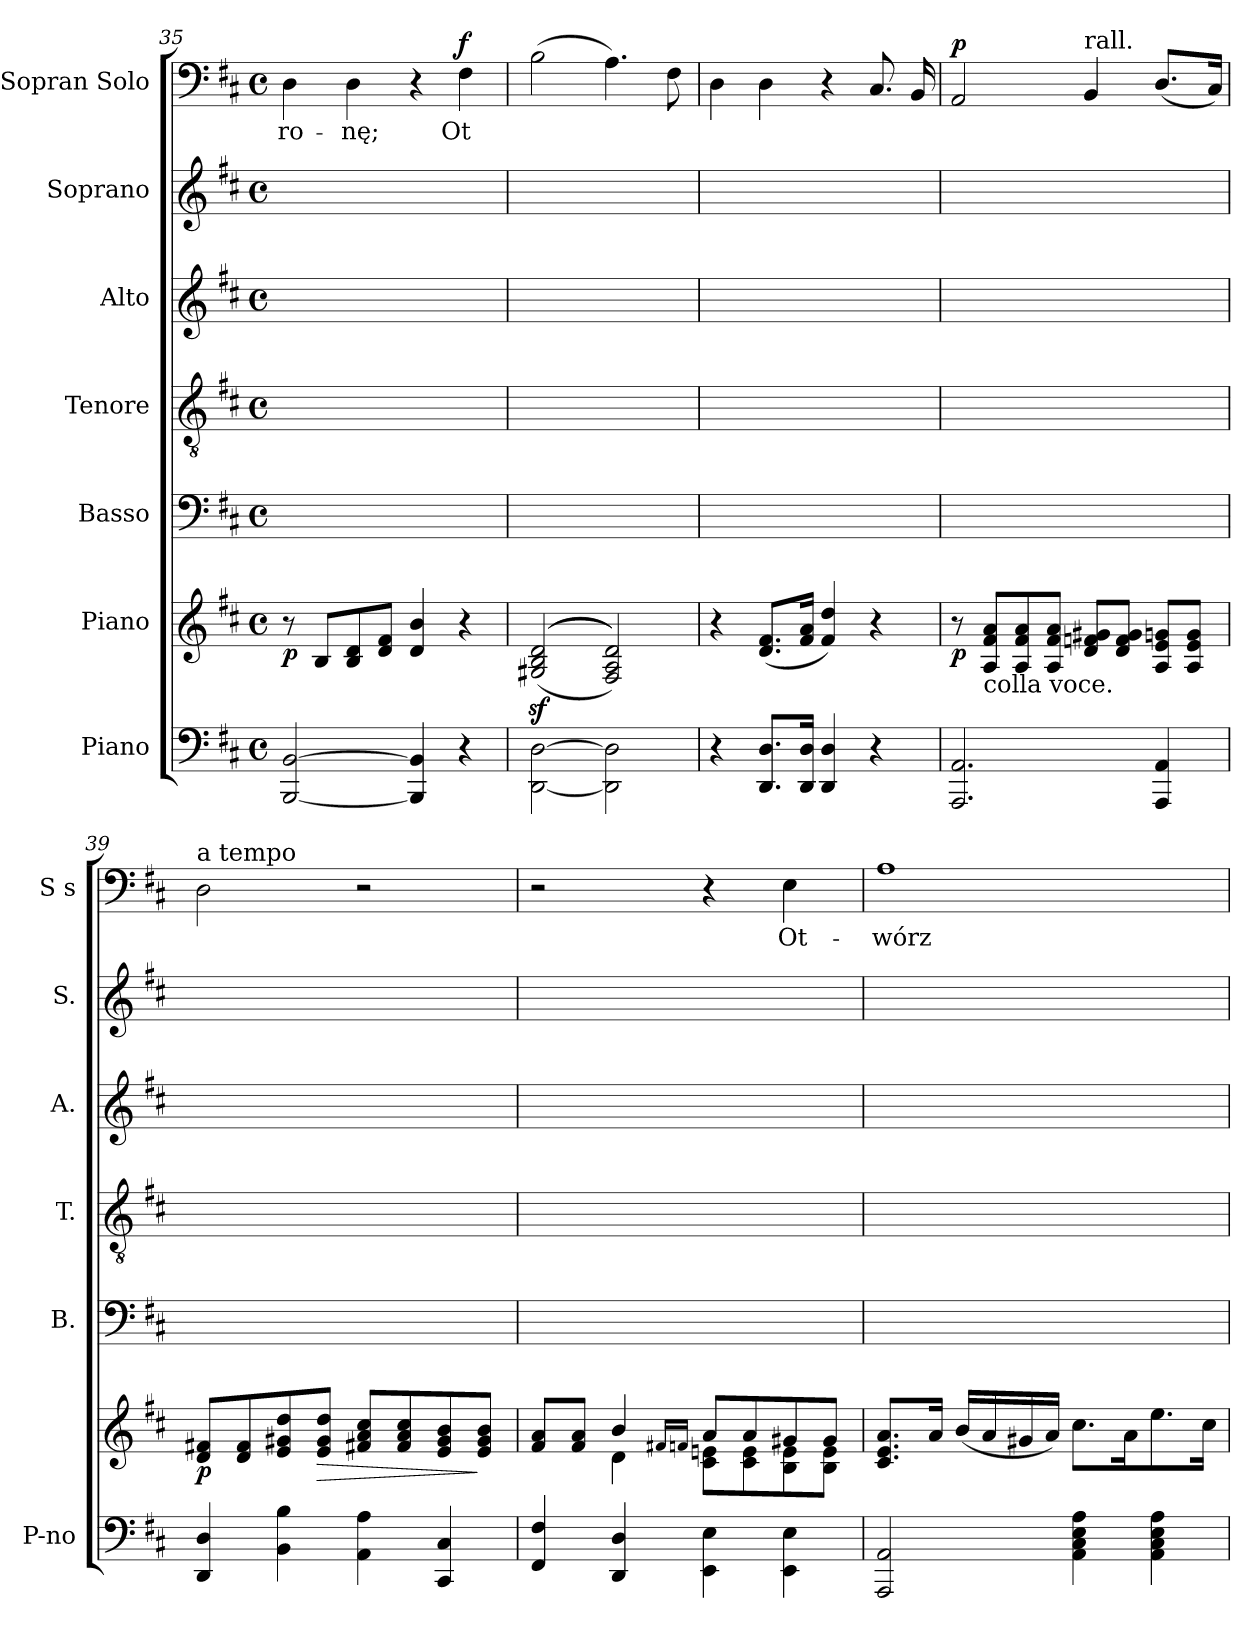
**kern	**kern	**dynam	**kern	**kern	**kern	**kern	**kern	**text	**dynam
*part7	*part6	*part6	*part5	*part4	*part3	*part2	*part1	*part1	*part1
*staff7	*staff6	*staff6	*staff5	*staff4	*staff3	*staff2	*staff1	*staff1	*staff1
*I"Piano	*I"Piano	*	*I"Basso	*I"Tenore	*I"Alto	*I"Soprano	*I"Sopran Solo	*	*
*I'P-no	*	*	*I'B.	*I'T.	*I'A.	*I'S.	*I'S s	*	*
*clefF4	*clefG2	*	*clefF4	*clefGv2	*clefG2	*clefG2	*clefF4	*	*
*k[f#c#]	*k[f#c#]	*	*k[f#c#]	*k[f#c#]	*k[f#c#]	*k[f#c#]	*k[f#c#]	*	*
*D:	*D:	*	*D:	*D:	*D:	*D:	*D:	*	*
*M4/4	*M4/4	*	*M4/4	*M4/4	*M4/4	*M4/4	*M4/4	*	*
*met(c)	*met(c)	*	*met(c)	*met(c)	*met(c)	*met(c)	*met(c)	*	*
=35	=35	=35	=35	=35	=35	=35	=35	=35	=35
[2BBB/ [2BB/	8r	p	1ryy	1ryy	1ryy	1ryy	4D\	-ro-	.
.	8B/L	.	.	.	.	.	.	.	.
.	8B/ 8d/	.	.	.	.	.	4D\	-nę;	.
.	8d/ 8f#/J	.	.	.	.	.	.	.	.
4BBB]/ 4BB]/	4d/ 4b/	.	.	.	.	.	4r	.	.
!	!	!	!	!	!	!	!	!	!LO:DY:a
4r	4r	.	.	.	.	.	4F#\	Ot	f
=36	=36	=36	=36	=36	=36	=36	=36	=36	=36
[2DD\ [2D\	(<(>(>2G#Xz/ 2Bz/ 2dz/	.	1ryy	1ryy	1ryy	1ryy	(2B\	.	.
2DD]\ 2D]\	2F#/ 2A/ 2d/)))	.	.	.	.	.	4.A\)	.	.
.	.	.	.	.	.	.	8F#\	.	.
=37	=37	=37	=37	=37	=37	=37	=37	=37	=37
4r	4r	.	1ryy	1ryy	1ryy	1ryy	4D\	.	.
8.DD/ 8.D/L	(8.d/ 8.f#/L	.	.	.	.	.	4D\	.	.
16DD/ 16D/Jk	16f#/ 16a/Jk	.	.	.	.	.	.	.	.
4DD/ 4D/	4f#/ 4dd/)	.	.	.	.	.	4r	.	.
4r	4r	.	.	.	.	.	8.C#/	.	.
.	.	.	.	.	.	.	16BB/	.	.
=38	=38	=38	=38	=38	=38	=38	=38	=38	=38
!	!	!	!	!	!	!	!	!	!LO:DY:a
2.AAA/ 2.AA/	8r	p	1ryy	1ryy	1ryy	1ryy	2AA/	.	p
!	!LO:TX:b:t=colla voce.	!	!	!	!	!	!	!	!
.	8A/ 8f#/ 8a/L	.	.	.	.	.	.	.	.
.	8A/ 8f#/ 8a/	.	.	.	.	.	.	.	.
.	8A/ 8f#/ 8a/J	.	.	.	.	.	.	.	.
!	!	!	!	!	!	!	!LO:TX:a:t=rall.	!	!
.	8d/ 8fn/ 8g#X/L	.	.	.	.	.	4BB/	.	.
.	8d/ 8f/ 8g#/J	.	.	.	.	.	.	.	.
4AAA/ 4AA/	8A/ 8e/ 8gn/L	.	.	.	.	.	(8.D/L	.	.
.	8A/ 8e/ 8g/J	.	.	.	.	.	.	.	.
.	.	.	.	.	.	.	16C#/Jk)	.	.
=39	=39	=39	=39	=39	=39	=39	=39	=39	=39
!	!	!	!	!	!	!	!LO:TX:a:t=a tempo	!	!
4DD/ 4D/	8d/ 8f#X/L	p	1ryy	1ryy	1ryy	1ryy	2D\	.	.
.	8d/ 8f#/	.	.	.	.	.	.	.	.
4BB\ 4B\	8e/ 8g#X/ 8dd/	.	.	.	.	.	.	.	.
!	!	!LO:HP:b	!	!	!	!	!	!	!
.	8e/ 8g#/ 8dd/J	>	.	.	.	.	.	.	.
4AA\ 4A\	8f#X/ 8a/ 8cc#/L	.	.	.	.	.	2r	.	.
.	8f#/ 8a/ 8cc#/	.	.	.	.	.	.	.	.
4CC#/ 4C#/	8e/ 8g#/ 8b/	.	.	.	.	.	.	.	.
.	8e/ 8g#/ 8b/J	]	.	.	.	.	.	.	.
=40	=40	=40	=40	=40	=40	=40	=40	=40	=40
*	*^	*	*	*	*	*	*	*	*
4FF#/ 4F#/	8f#/ 8a/L	4ryy	.	1ryy	1ryy	1ryy	1ryy	2r	.	.
.	8f#/ 8a/J	.	.	.	.	.	.	.	.	.
4DD/ 4D/	4b/	4d\	.	.	.	.	.	.	.	.
.	.	16qqf#X/LL	.	.	.	.	.	.	.	.
.	.	16qqfn/JJ	.	.	.	.	.	.	.	.
4EE\ 4E\	8a/L	8c#\ 8en\L	.	.	.	.	.	4r	.	.
.	8a/	8c#\ 8e\	.	.	.	.	.	.	.	.
4EE\ 4E\	8g#X/	8B\ 8e\	.	.	.	.	.	4E\	Ot-	.
.	8g#/J	8B\ 8e\J	.	.	.	.	.	.	.	.
*	*v	*v	*	*	*	*	*	*	*	*
=41	=41	=41	=41	=41	=41	=41	=41	=41	=41
2AAA/ 2AA/	8.c#/ 8.e/ 8.a/L	.	1ryy	1ryy	1ryy	1ryy	1A	-wórz-	.
.	16a/Jk	.	.	.	.	.	.	.	.
.	(16b/LL	.	.	.	.	.	.	.	.
.	16a/	.	.	.	.	.	.	.	.
.	16g#X/	.	.	.	.	.	.	.	.
.	16a/JJ)	.	.	.	.	.	.	.	.
4AA\ 4C#\ 4E\ 4A\	8.cc#\L	.	.	.	.	.	.	.	.
.	16a\K	.	.	.	.	.	.	.	.
4AA\ 4C#\ 4E\ 4A\	8.ee\	.	.	.	.	.	.	.	.
.	16cc#\Jk	.	.	.	.	.	.	.	.
=	=	=	=	=	=	=	=	=	=
*-	*-	*-	*-	*-	*-	*-	*-	*-	*-
